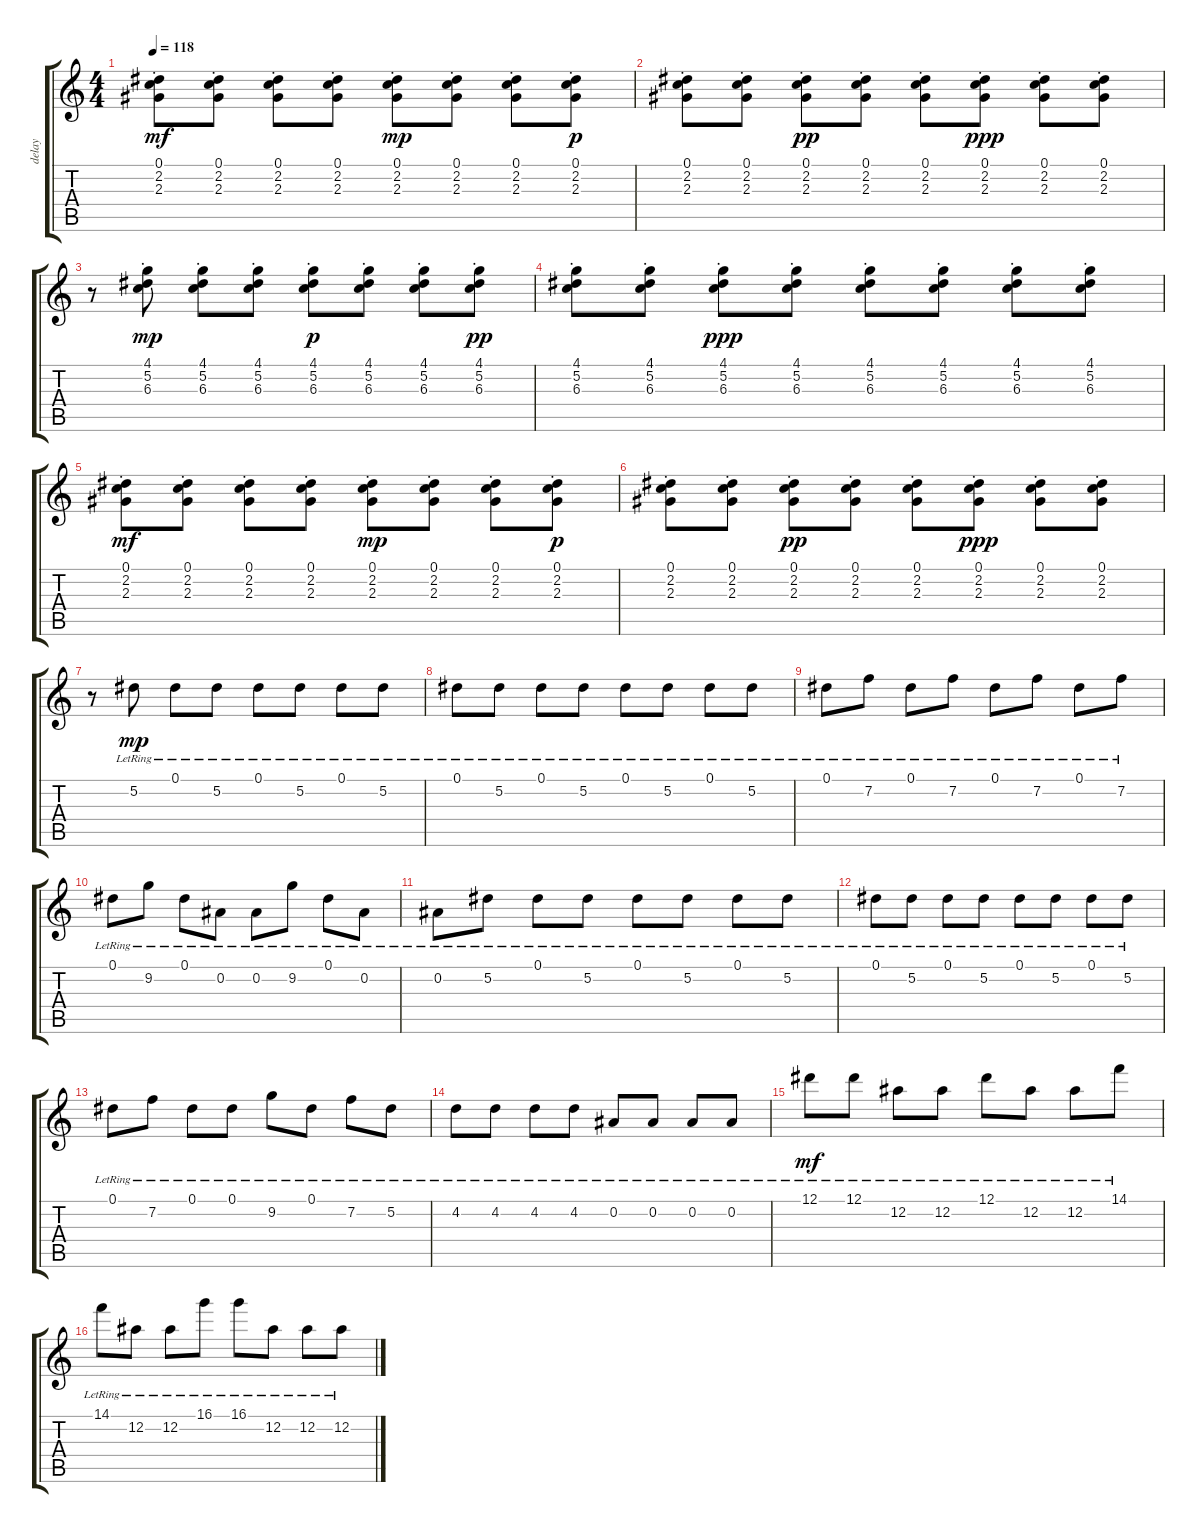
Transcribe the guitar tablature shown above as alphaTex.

\track ("delay" "delay") {instrument electricguitarjazz}
\staff {score tabs}
\tuning (Eb4 Bb3 Gb3 Db3 Ab2 Eb2) {hide}
\ts (4 4)
\tempo 118
\clef g2
\ks c
(0.1{st} 2.2{st} 2.3{st}).8{dy mf} (0.1{st} 2.2{st} 2.3{st}).8 (0.1{st} 2.2{st} 2.3{st}).8 (0.1{st} 2.2{st} 2.3{st}).8 (0.1{st} 2.2{st} 2.3{st}).8{dy mp} (0.1{st} 2.2{st} 2.3{st}).8 (0.1{st} 2.2{st} 2.3{st}).8 (0.1{st} 2.2{st} 2.3{st}).8{dy p} |
(0.1{st} 2.2{st} 2.3{st}).8 (0.1{st} 2.2{st} 2.3{st}).8 (0.1{st} 2.2{st} 2.3{st}).8{dy pp} (0.1{st} 2.2{st} 2.3{st}).8 (0.1{st} 2.2{st} 2.3{st}).8 (0.1{st} 2.2{st} 2.3{st}).8{dy ppp} (0.1{st} 2.2{st} 2.3{st}).8 (0.1{st} 2.2{st} 2.3{st}).8 |
r.8 (4.1{st} 5.2{st} 6.3{st}).8{dy mp} (4.1{st} 5.2{st} 6.3{st}).8 (4.1{st} 5.2{st} 6.3{st}).8 (4.1{st} 5.2{st} 6.3{st}).8{dy p} (4.1{st} 5.2{st} 6.3{st}).8 (4.1{st} 5.2{st} 6.3{st}).8 (4.1{st} 5.2{st} 6.3{st}).8{dy pp} |
(4.1{st} 5.2{st} 6.3{st}).8 (4.1{st} 5.2{st} 6.3{st}).8 (4.1{st} 5.2{st} 6.3{st}).8{dy ppp} (4.1{st} 5.2{st} 6.3{st}).8 (4.1{st} 5.2{st} 6.3{st}).8 (4.1{st} 5.2{st} 6.3{st}).8 (4.1{st} 5.2{st} 6.3{st}).8 (4.1{st} 5.2{st} 6.3{st}).8 |
(0.1{st} 2.2{st} 2.3{st}).8{dy mf} (0.1{st} 2.2{st} 2.3{st}).8 (0.1{st} 2.2{st} 2.3{st}).8 (0.1{st} 2.2{st} 2.3{st}).8 (0.1{st} 2.2{st} 2.3{st}).8{dy mp} (0.1{st} 2.2{st} 2.3{st}).8 (0.1{st} 2.2{st} 2.3{st}).8 (0.1{st} 2.2{st} 2.3{st}).8{dy p} |
(0.1{st} 2.2{st} 2.3{st}).8 (0.1{st} 2.2{st} 2.3{st}).8 (0.1{st} 2.2{st} 2.3{st}).8{dy pp} (0.1{st} 2.2{st} 2.3{st}).8 (0.1{st} 2.2{st} 2.3{st}).8 (0.1{st} 2.2{st} 2.3{st}).8{dy ppp} (0.1{st} 2.2{st} 2.3{st}).8 (0.1{st} 2.2{st} 2.3{st}).8 |
r.8 5.2{lr}.8{dy mp} 0.1{lr}.8 5.2{lr}.8 0.1{lr}.8 5.2{lr}.8 0.1{lr}.8 5.2{lr}.8 |
0.1{lr}.8 5.2{lr}.8 0.1{lr}.8 5.2{lr}.8 0.1{lr}.8 5.2{lr}.8 0.1{lr}.8 5.2{lr}.8 |
0.1{lr}.8 7.2{lr}.8 0.1{lr}.8 7.2{lr}.8 0.1{lr}.8 7.2{lr}.8 0.1{lr}.8 7.2{lr}.8 |
0.1{lr}.8 9.2{lr}.8 0.1{lr}.8 0.2{lr}.8 0.2{lr}.8 9.2{lr}.8 0.1{lr}.8 0.2{lr}.8 |
0.2{lr}.8 5.2{lr}.8 0.1{lr}.8 5.2{lr}.8 0.1{lr}.8 5.2{lr}.8 0.1{lr}.8 5.2{lr}.8 |
0.1{lr}.8 5.2{lr}.8 0.1{lr}.8 5.2{lr}.8 0.1{lr}.8 5.2{lr}.8 0.1{lr}.8 5.2{lr}.8 |
0.1{lr}.8 7.2{lr}.8 0.1{lr}.8 0.1{lr}.8 9.2{lr}.8 0.1{lr}.8 7.2{lr}.8 5.2{lr}.8 |
4.2{lr}.8 4.2{lr}.8 4.2{lr}.8 4.2{lr}.8 0.2{lr}.8 0.2{lr}.8 0.2{lr}.8 0.2{lr}.8 |
12.1{lr}.8{dy mf} 12.1{lr}.8 12.2{lr}.8 12.2{lr}.8 12.1{lr}.8 12.2{lr}.8 12.2{lr}.8 14.1{lr}.8 |
14.1{lr}.8 12.2{lr}.8 12.2{lr}.8 16.1{lr}.8 16.1{lr}.8 12.2{lr}.8 12.2{lr}.8 12.2{lr}.8
